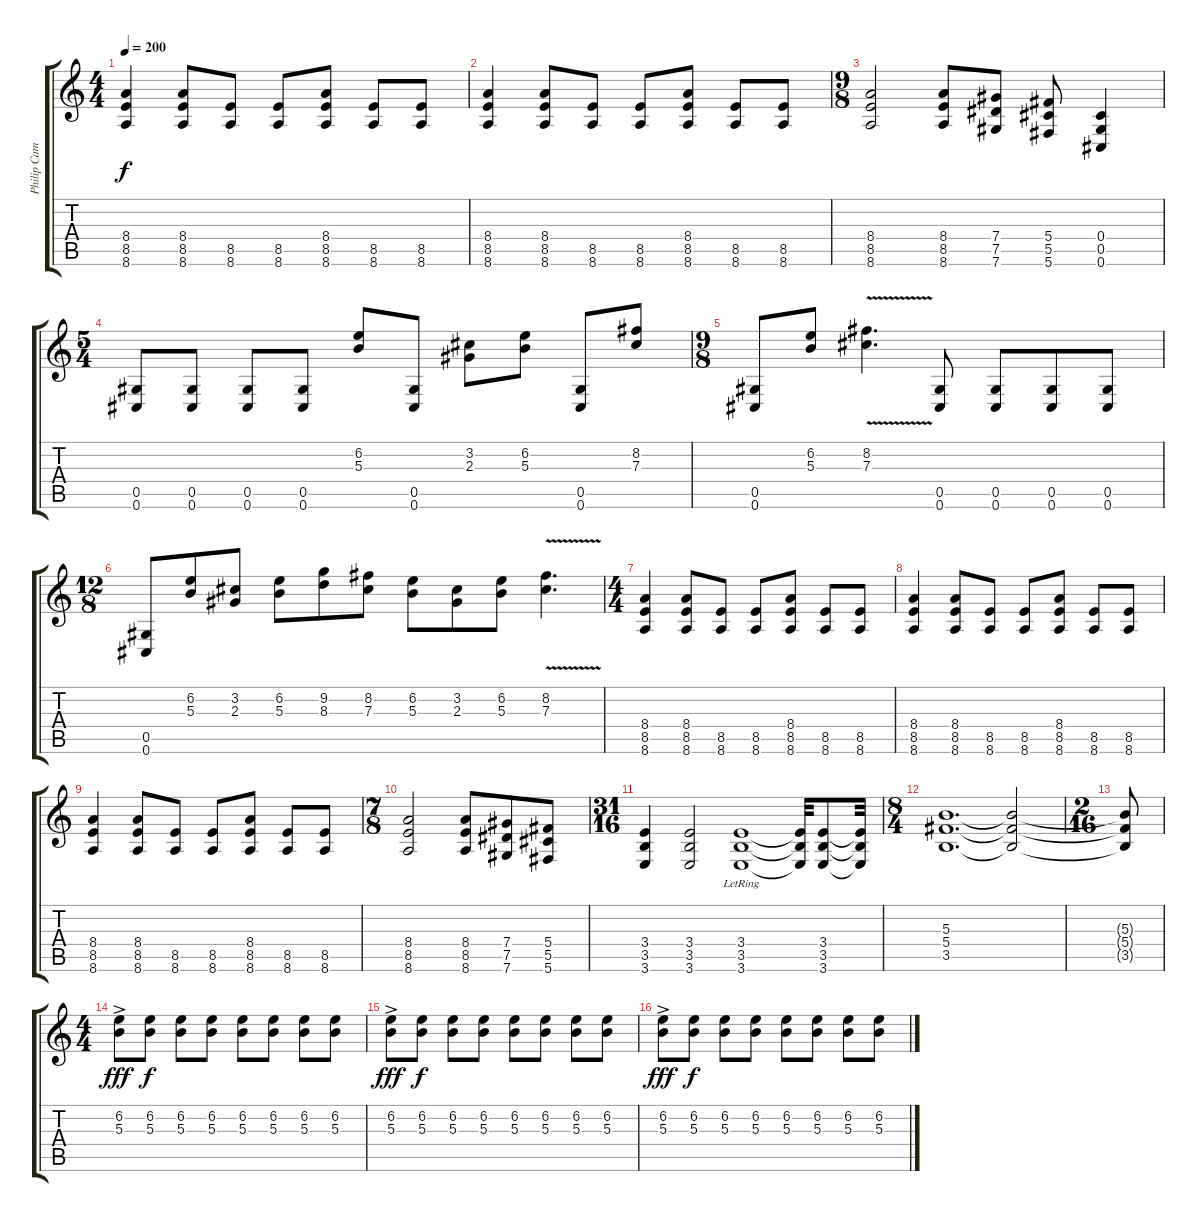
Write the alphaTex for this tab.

\track ("Philip Campbell" "Philip Cam") {instrument distortionguitar}
\staff {score tabs}
\tuning (Eb4 Bb3 Gb3 Db3 Ab2 Db2) {hide}
\ts (4 4)
\tempo 200
\clef g2
\ks c
(8.4 8.5 8.6).4{dy f} (8.4 8.5 8.6).8 (8.5 8.6).8 (8.5 8.6).8 (8.4 8.5 8.6).8 (8.5 8.6).8 (8.5 8.6).8 |
(8.4 8.5 8.6).4 (8.4 8.5 8.6).8 (8.5 8.6).8 (8.5 8.6).8 (8.4 8.5 8.6).8 (8.5 8.6).8 (8.5 8.6).8 |
\ts (9 8)
(8.4 8.5 8.6).2 (8.4 8.5 8.6).8 (7.4 7.5 7.6).8 (5.4 5.5 5.6).8 (0.4 0.5 0.6).4 |
\ts (5 4)
(0.5 0.6).8 (0.5 0.6).8 (0.5 0.6).8 (0.5 0.6).8 (6.2 5.3).8 (0.5 0.6).8 (3.2 2.3).8 (6.2 5.3).8 (0.5 0.6).8 (8.2 7.3).8 |
\ts (9 8)
(0.5 0.6).8 (6.2 5.3).8 (8.2{v} 7.3{v}).4{d} (0.5 0.6).8 (0.5 0.6).8 (0.5 0.6).8 (0.5 0.6).8 |
\ts (12 8)
(0.5 0.6).8 (6.2 5.3).8 (3.2 2.3).8 (6.2 5.3).8 (9.2 8.3).8 (8.2 7.3).8 (6.2 5.3).8 (3.2 2.3).8 (6.2 5.3).8 (8.2{v} 7.3{v}).4{d} |
\ts (4 4)
(8.4 8.5 8.6).4 (8.4 8.5 8.6).8 (8.5 8.6).8 (8.5 8.6).8 (8.4 8.5 8.6).8 (8.5 8.6).8 (8.5 8.6).8 |
(8.4 8.5 8.6).4 (8.4 8.5 8.6).8 (8.5 8.6).8 (8.5 8.6).8 (8.4 8.5 8.6).8 (8.5 8.6).8 (8.5 8.6).8 |
(8.4 8.5 8.6).4 (8.4 8.5 8.6).8 (8.5 8.6).8 (8.5 8.6).8 (8.4 8.5 8.6).8 (8.5 8.6).8 (8.5 8.6).8 |
\ts (7 8)
(8.4 8.5 8.6).2 (8.4 8.5 8.6).8 (7.4 7.5 7.6).8 (5.4 5.5 5.6).8 |
\ts (31 16)
(3.4 3.5 3.6).4 (3.4 3.5 3.6).2 (3.4{lr} 3.5{lr} 3.6{lr}).1 (3.4{t} 3.5{t} 3.6{t}).32 (3.4 3.5 3.6).8 (3.4{t} 3.5{t} 3.6{t}).32 |
\ts (8 4)
(5.3 5.4 3.5).1{d} (5.3{t} 5.4{t} 3.5{t}).2 |
\ts (2 16)
(5.3{t} 5.4{t} 3.5{t}).8 |
\ts (4 4)
(6.2{ac} 5.3{ac}).8{dy fff} (6.2 5.3).8{dy f} (6.2 5.3).8 (6.2 5.3).8 (6.2 5.3).8 (6.2 5.3).8 (6.2 5.3).8 (6.2 5.3).8 |
(6.2{ac} 5.3{ac}).8{dy fff} (6.2 5.3).8{dy f} (6.2 5.3).8 (6.2 5.3).8 (6.2 5.3).8 (6.2 5.3).8 (6.2 5.3).8 (6.2 5.3).8 |
(6.2{ac} 5.3{ac}).8{dy fff} (6.2 5.3).8{dy f} (6.2 5.3).8 (6.2 5.3).8 (6.2 5.3).8 (6.2 5.3).8 (6.2 5.3).8 (6.2 5.3).8
